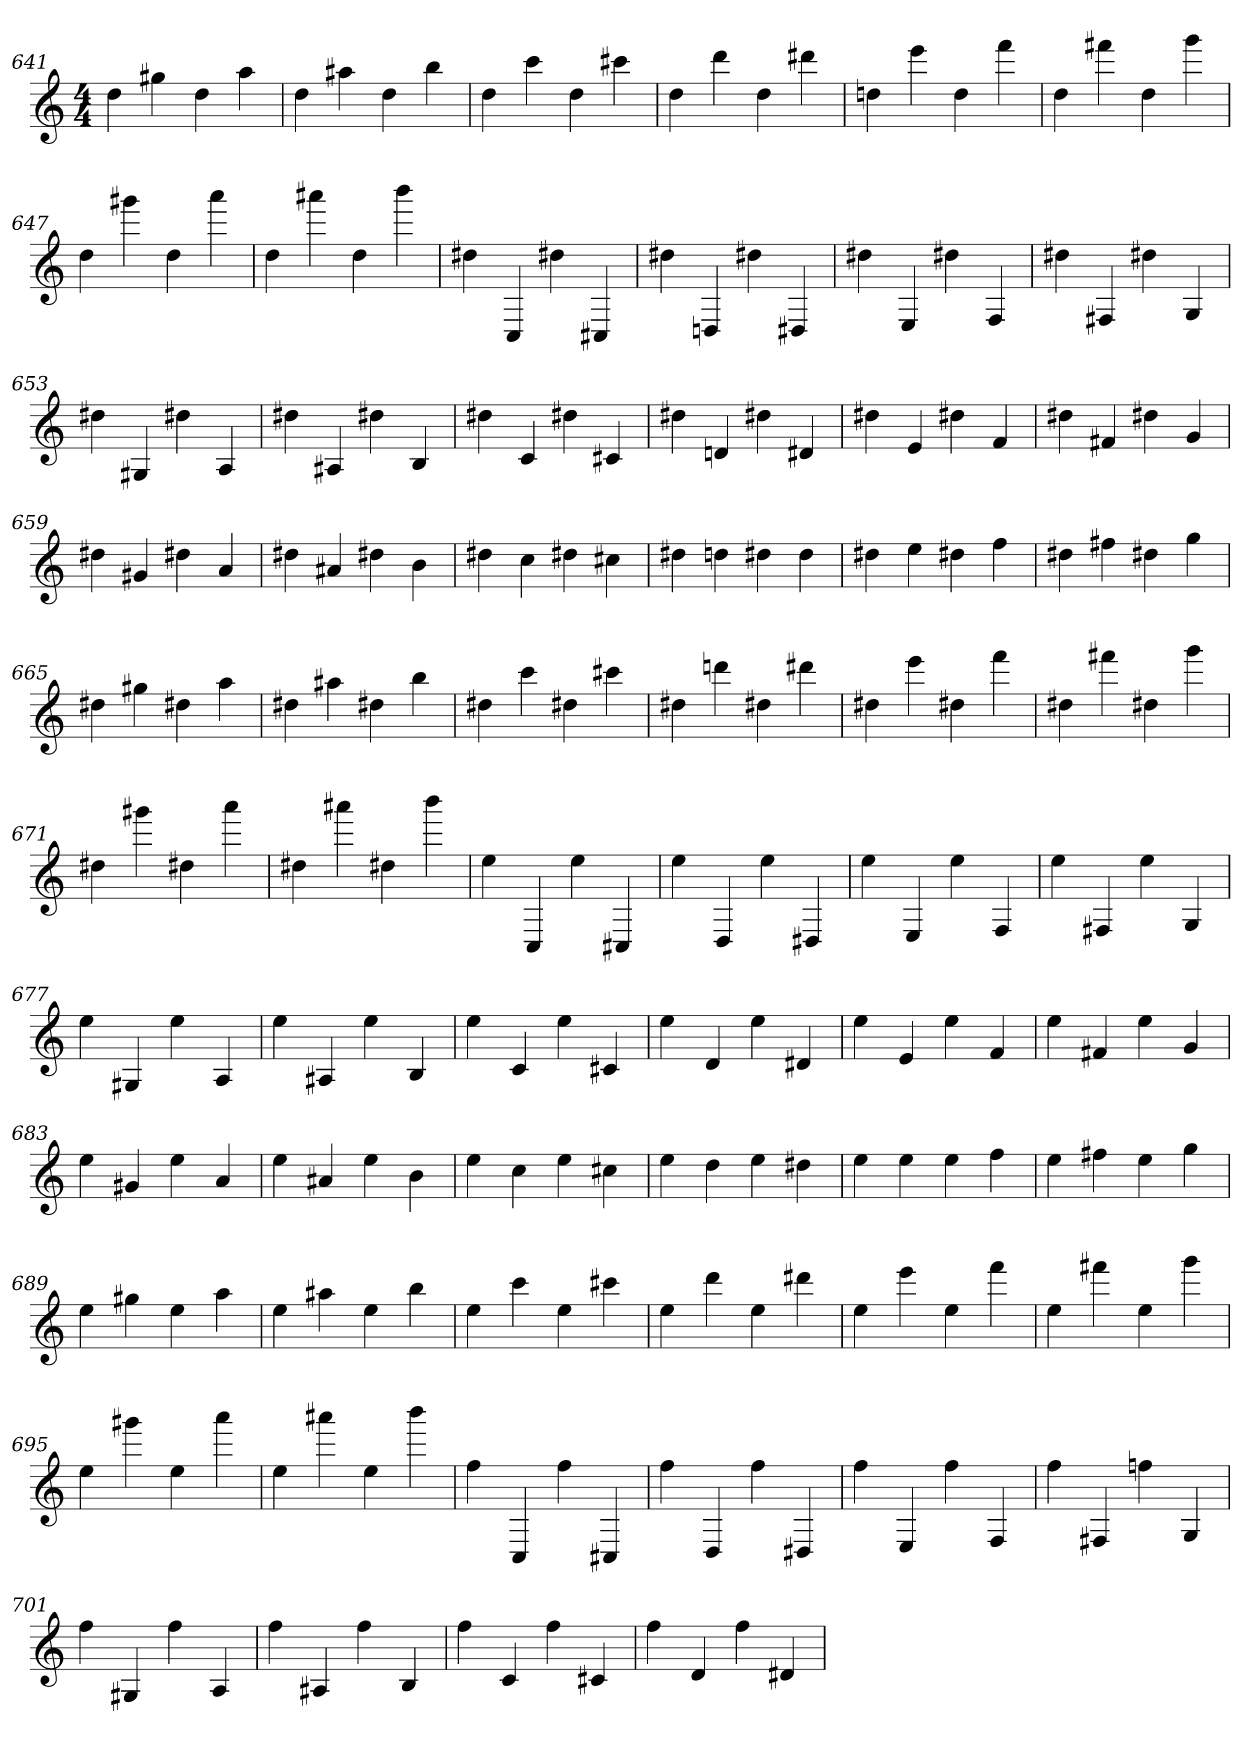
**kern
*part1
*staff1
*clefG2
*M4/4
=641
4dd
4gg#X
4dd
4aa
=642
4dd
4aa#X
4dd
4bb
=643
4dd
4ccc
4dd
4ccc#X
=644
4dd
4ddd
4dd
4ddd#X
=645
4ddn
4eee
4dd
4fff
=646
4dd
4fff#X
4dd
4ggg
=647
4dd
4ggg#X
4dd
4aaa
=648
4dd
4aaa#X
4dd
4bbb
=649
4dd#X
4C
4dd#X
4C#X
=650
4dd#X
4Dn
4dd#X
4D#X
=651
4dd#X
4E
4dd#X
4F
=652
4dd#X
4F#X
4dd#X
4G
=653
4dd#X
4G#X
4dd#X
4A
=654
4dd#X
4A#X
4dd#X
4B
=655
4dd#X
4c
4dd#X
4c#X
=656
4dd#X
4dn
4dd#X
4d#X
=657
4dd#X
4e
4dd#X
4f
=658
4dd#X
4f#X
4dd#X
4g
=659
4dd#X
4g#X
4dd#X
4a
=660
4dd#X
4a#X
4dd#X
4b
=661
4dd#X
4cc
4dd#X
4cc#X
=662
4dd#X
4ddn
4dd#X
4dd#
=663
4dd#X
4ee
4dd#X
4ff
=664
4dd#X
4ff#X
4dd#X
4gg
=665
4dd#X
4gg#X
4dd#X
4aa
=666
4dd#X
4aa#X
4dd#X
4bb
=667
4dd#X
4ccc
4dd#X
4ccc#X
=668
4dd#X
4dddn
4dd#X
4ddd#X
=669
4dd#X
4eee
4dd#X
4fff
=670
4dd#X
4fff#X
4dd#X
4ggg
=671
4dd#X
4ggg#X
4dd#X
4aaa
=672
4dd#X
4aaa#X
4dd#X
4bbb
=673
4ee
4C
4ee
4C#X
=674
4ee
4D
4ee
4D#X
=675
4ee
4E
4ee
4F
=676
4ee
4F#X
4ee
4G
=677
4ee
4G#X
4ee
4A
=678
4ee
4A#X
4ee
4B
=679
4ee
4c
4ee
4c#X
=680
4ee
4d
4ee
4d#X
=681
4ee
4e
4ee
4f
=682
4ee
4f#X
4ee
4g
=683
4ee
4g#X
4ee
4a
=684
4ee
4a#X
4ee
4b
=685
4ee
4cc
4ee
4cc#X
=686
4ee
4dd
4ee
4dd#X
=687
4ee
4ee
4ee
4ff
=688
4ee
4ff#X
4ee
4gg
=689
4ee
4gg#X
4ee
4aa
=690
4ee
4aa#X
4ee
4bb
=691
4ee
4ccc
4ee
4ccc#X
=692
4ee
4ddd
4ee
4ddd#X
=693
4ee
4eee
4ee
4fff
=694
4ee
4fff#X
4ee
4ggg
=695
4ee
4ggg#X
4ee
4aaa
=696
4ee
4aaa#X
4ee
4bbb
=697
4ff
4C
4ff
4C#X
=698
4ff
4D
4ff
4D#X
=699
4ff
4E
4ff
4F
=700
4ff
4F#X
4ffn
4G
=701
4ff
4G#X
4ff
4A
=702
4ff
4A#X
4ff
4B
=703
4ff
4c
4ff
4c#X
=704
4ff
4d
4ff
4d#X
=
*-
